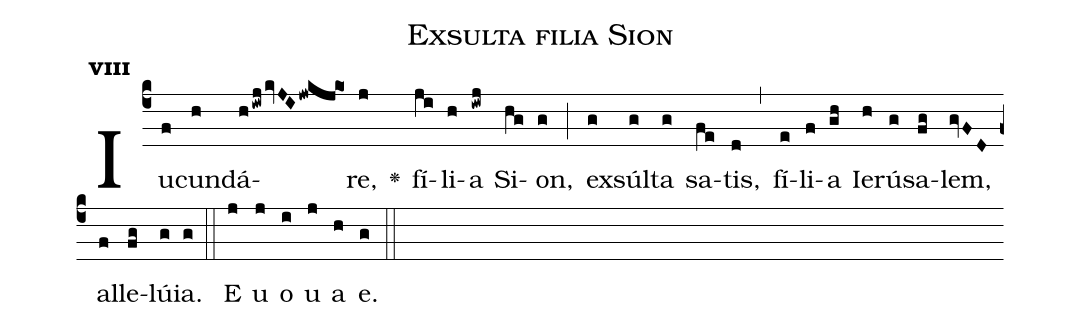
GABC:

name:Exsulta filia Sion;
office-part:Antiphona;
mode:8;
%%
initial-style: 1;
name: Exsulta filia Sion
book: Antiphonae & Responsoria/Tomus I, p. 12;
occasion: Hebdomada I Adventus Dominica;
office-part: Vesperae II Ant 1;
user-notes: ;
commentary: ;
annotation: 8g;
centering-scheme: english;
fontsize: 12;
font: OFLSortsMillGoudy;
height: 11;
width: 4.5;
%%
(c4)Iu(f)cun(h)dá(hiwj/kvJI/jw@kj@ko1)re,(j) <v>\greheightstar</v>() fí(ji)li(h)a(iwj) Si(hg)on,(g) (;) ex(g)súl(g)ta(g) sa(fe)tis,(d) (,) fí(e)li(f)a(gh) Ie(h)rú(g)sa(fg)lem,(gvFD) al(f)le(fg)lú(g)ia.(g) (::)
E(j) u(j) o(i) u(j) a(h) e.(g) (::)
